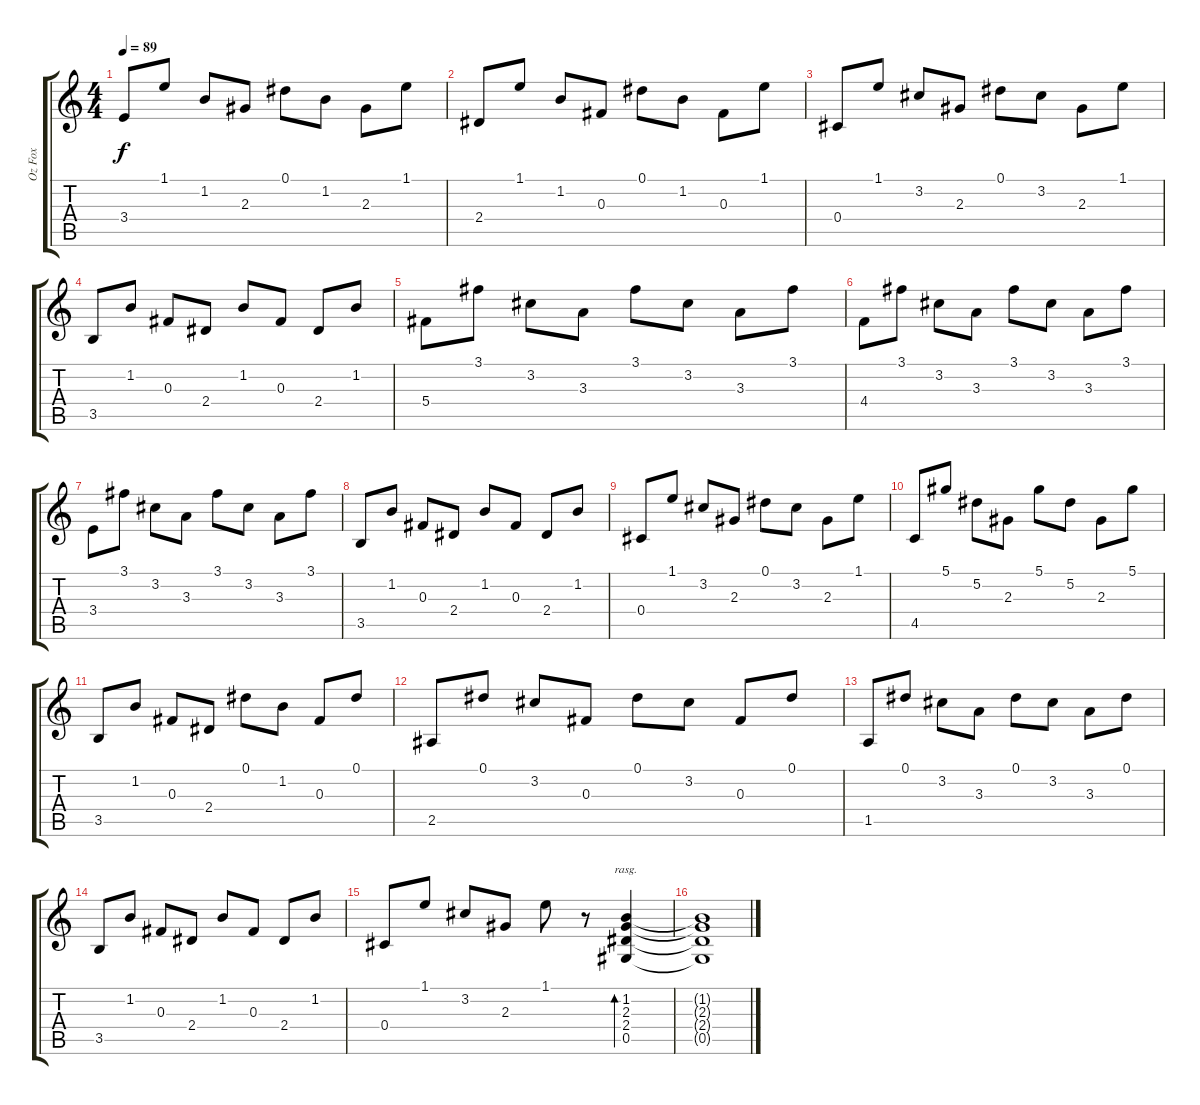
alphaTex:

\track ("Oz Fox" "Oz Fox") {instrument acousticguitarsteel}
\staff {score tabs}
\tuning (Eb4 Bb3 Gb3 Db3 Ab2 Eb2) {hide}
\ts (4 4)
\tempo 89
\clef g2
\ks c
3.4.8{dy f} 1.1.8 1.2.8 2.3.8 0.1.8 1.2.8 2.3.8 1.1.8 |
2.4.8 1.1.8 1.2.8 0.3.8 0.1.8 1.2.8 0.3.8 1.1.8 |
0.4.8 1.1.8 3.2.8 2.3.8 0.1.8 3.2.8 2.3.8 1.1.8 |
3.5.8 1.2.8 0.3.8 2.4.8 1.2.8 0.3.8 2.4.8 1.2.8 |
5.4.8 3.1.8 3.2.8 3.3.8 3.1.8 3.2.8 3.3.8 3.1.8 |
4.4.8 3.1.8 3.2.8 3.3.8 3.1.8 3.2.8 3.3.8 3.1.8 |
3.4.8 3.1.8 3.2.8 3.3.8 3.1.8 3.2.8 3.3.8 3.1.8 |
3.5.8 1.2.8 0.3.8 2.4.8 1.2.8 0.3.8 2.4.8 1.2.8 |
0.4.8 1.1.8 3.2.8 2.3.8 0.1.8 3.2.8 2.3.8 1.1.8 |
4.5.8 5.1.8 5.2.8 2.3.8 5.1.8 5.2.8 2.3.8 5.1.8 |
3.5.8 1.2.8 0.3.8 2.4.8 0.1.8 1.2.8 0.3.8 0.1.8 |
2.5.8 0.1.8 3.2.8 0.3.8 0.1.8 3.2.8 0.3.8 0.1.8 |
1.5.8 0.1.8 3.2.8 3.3.8 0.1.8 3.2.8 3.3.8 0.1.8 |
3.5.8 1.2.8 0.3.8 2.4.8 1.2.8 0.3.8 2.4.8 1.2.8 |
0.4.8 1.1.8 3.2.8 2.3.8 1.1.8 r.8 (1.2 2.3 2.4 0.5).4{bd 240 rasg ii} |
(1.2{t} 2.3{t} 2.4{t} 0.5{t}).1
